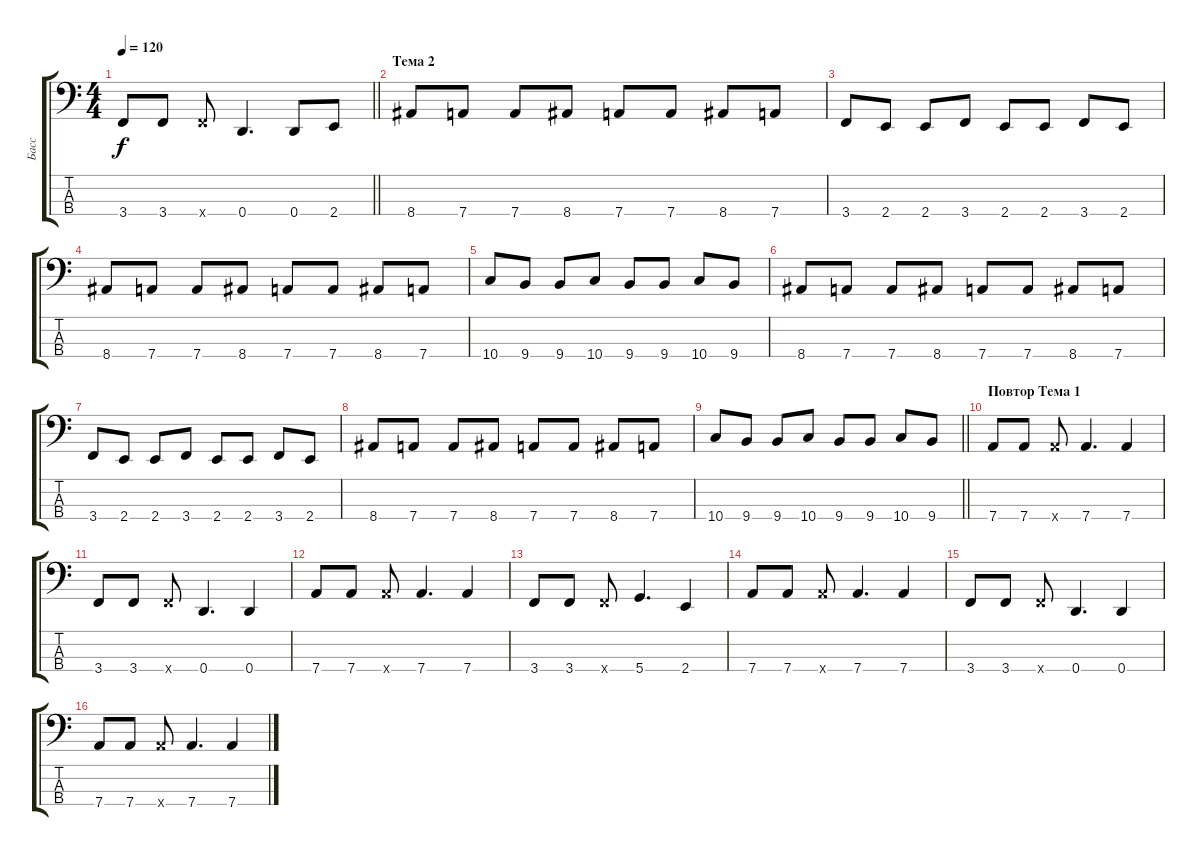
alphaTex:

\track ("Басс" "Басс") {instrument electricbassfinger}
\staff {score tabs}
\tuning (G2 D2 A1 D1) {hide}
\ts (4 4)
\tempo 120
\clef f4
\barLineRight lightlight
\ks c
3.4.8{dy f} 3.4.8 3.4{x}.8 0.4.4{d} 0.4.8 2.4.8 |
\section ("" "Тема 2")
8.4.8 7.4.8 7.4.8 8.4.8 7.4.8 7.4.8 8.4.8 7.4.8 |
3.4.8 2.4.8 2.4.8 3.4.8 2.4.8 2.4.8 3.4.8 2.4.8 |
8.4.8 7.4.8 7.4.8 8.4.8 7.4.8 7.4.8 8.4.8 7.4.8 |
10.4.8 9.4.8 9.4.8 10.4.8 9.4.8 9.4.8 10.4.8 9.4.8 |
8.4.8 7.4.8 7.4.8 8.4.8 7.4.8 7.4.8 8.4.8 7.4.8 |
3.4.8 2.4.8 2.4.8 3.4.8 2.4.8 2.4.8 3.4.8 2.4.8 |
8.4.8 7.4.8 7.4.8 8.4.8 7.4.8 7.4.8 8.4.8 7.4.8 |
\barLineRight lightlight
10.4.8 9.4.8 9.4.8 10.4.8 9.4.8 9.4.8 10.4.8 9.4.8 |
\section ("" "Повтор Тема 1")
7.4.8 7.4.8 7.4{x}.8 7.4.4{d} 7.4.4 |
3.4.8 3.4.8 3.4{x}.8 0.4.4{d} 0.4.4 |
7.4.8 7.4.8 7.4{x}.8 7.4.4{d} 7.4.4 |
3.4.8 3.4.8 3.4{x}.8 5.4.4{d} 2.4.4 |
7.4.8 7.4.8 7.4{x}.8 7.4.4{d} 7.4.4 |
3.4.8 3.4.8 3.4{x}.8 0.4.4{d} 0.4.4 |
7.4.8 7.4.8 7.4{x}.8 7.4.4{d} 7.4.4
